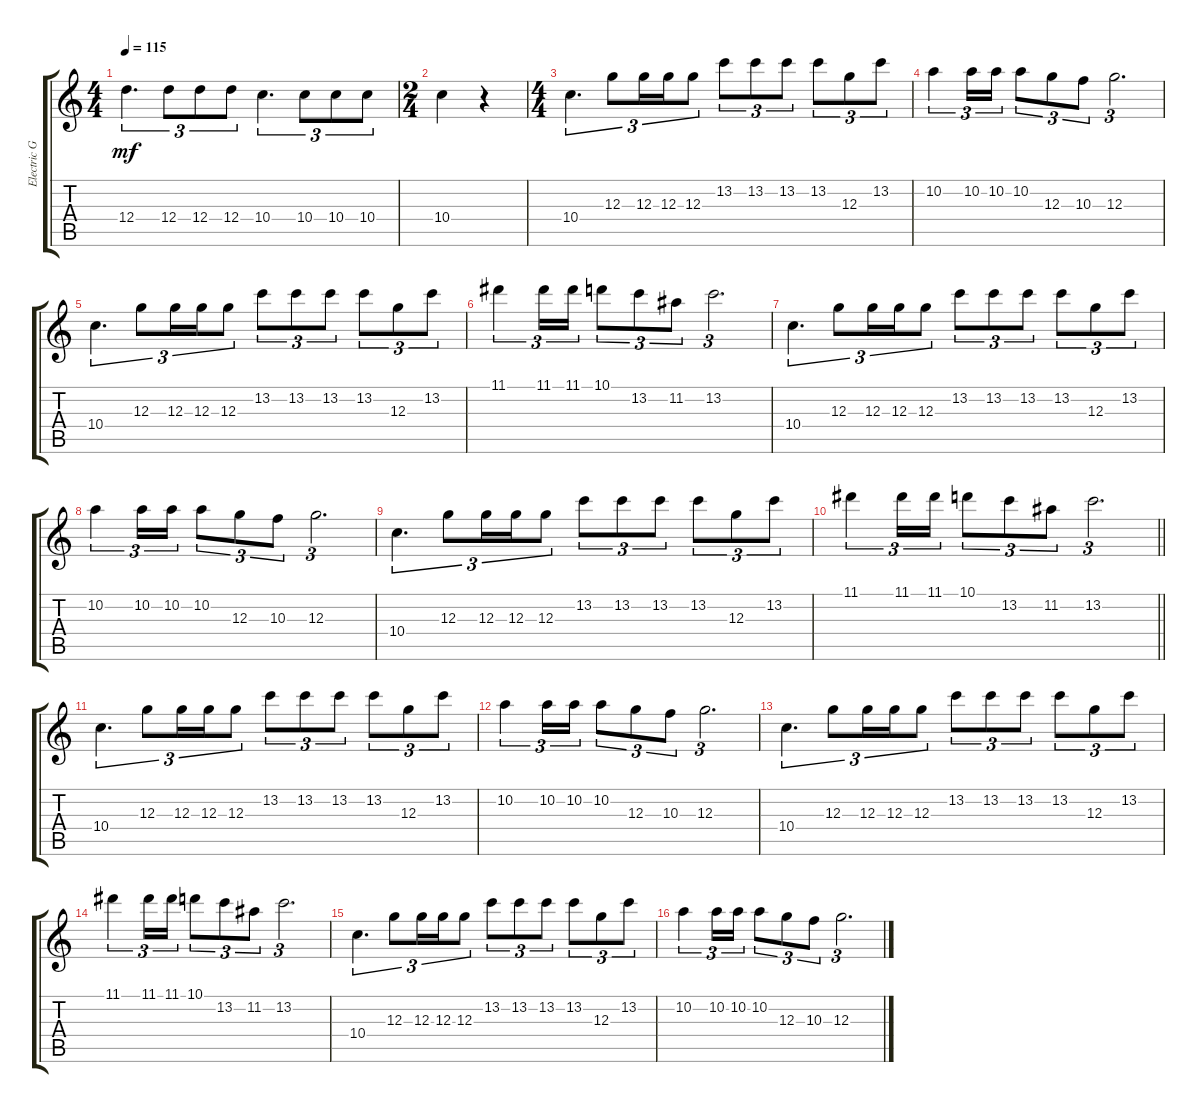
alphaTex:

\track ("Electric Guitar 1" "Electric G") {instrument distortionguitar}
\staff {score tabs}
\tuning (E4 B3 G3 D3 A2 E2) {hide}
\ts (4 4)
\tempo 115
\clef g2
\ks c
12.4.4{d tu (3 2) dy mf} 12.4.8{tu (3 2)} 12.4.8{tu (3 2)} 12.4.8{tu (3 2)} 10.4.4{d tu (3 2)} 10.4.8{tu (3 2)} 10.4.8{tu (3 2)} 10.4.8{tu (3 2)} |
\ts (2 4)
10.4.4 r.4 |
\ts (4 4)
10.4.4{d tu (3 2)} 12.3.8{tu (3 2)} 12.3.16{tu (3 2)} 12.3.16{tu (3 2)} 12.3.8{tu (3 2)} 13.2.8{tu (3 2)} 13.2.8{tu (3 2)} 13.2.8{tu (3 2)} 13.2.8{tu (3 2)} 12.3.8{tu (3 2)} 13.2.8{tu (3 2)} |
10.2.4{tu (3 2)} 10.2.16{tu (3 2)} 10.2.16{tu (3 2)} 10.2.8{tu (3 2)} 12.3.8{tu (3 2)} 10.3.8{tu (3 2)} 12.3.2{d tu (3 2)} |
10.4.4{d tu (3 2)} 12.3.8{tu (3 2)} 12.3.16{tu (3 2)} 12.3.16{tu (3 2)} 12.3.8{tu (3 2)} 13.2.8{tu (3 2)} 13.2.8{tu (3 2)} 13.2.8{tu (3 2)} 13.2.8{tu (3 2)} 12.3.8{tu (3 2)} 13.2.8{tu (3 2)} |
11.1.4{tu (3 2)} 11.1.16{tu (3 2)} 11.1.16{tu (3 2)} 10.1.8{tu (3 2)} 13.2.8{tu (3 2)} 11.2.8{tu (3 2)} 13.2.2{d tu (3 2)} |
10.4.4{d tu (3 2)} 12.3.8{tu (3 2)} 12.3.16{tu (3 2)} 12.3.16{tu (3 2)} 12.3.8{tu (3 2)} 13.2.8{tu (3 2)} 13.2.8{tu (3 2)} 13.2.8{tu (3 2)} 13.2.8{tu (3 2)} 12.3.8{tu (3 2)} 13.2.8{tu (3 2)} |
10.2.4{tu (3 2)} 10.2.16{tu (3 2)} 10.2.16{tu (3 2)} 10.2.8{tu (3 2)} 12.3.8{tu (3 2)} 10.3.8{tu (3 2)} 12.3.2{d tu (3 2)} |
10.4.4{d tu (3 2)} 12.3.8{tu (3 2)} 12.3.16{tu (3 2)} 12.3.16{tu (3 2)} 12.3.8{tu (3 2)} 13.2.8{tu (3 2)} 13.2.8{tu (3 2)} 13.2.8{tu (3 2)} 13.2.8{tu (3 2)} 12.3.8{tu (3 2)} 13.2.8{tu (3 2)} |
\barLineRight lightlight
11.1.4{tu (3 2)} 11.1.16{tu (3 2)} 11.1.16{tu (3 2)} 10.1.8{tu (3 2)} 13.2.8{tu (3 2)} 11.2.8{tu (3 2)} 13.2.2{d tu (3 2)} |
10.4.4{d tu (3 2)} 12.3.8{tu (3 2)} 12.3.16{tu (3 2)} 12.3.16{tu (3 2)} 12.3.8{tu (3 2)} 13.2.8{tu (3 2)} 13.2.8{tu (3 2)} 13.2.8{tu (3 2)} 13.2.8{tu (3 2)} 12.3.8{tu (3 2)} 13.2.8{tu (3 2)} |
10.2.4{tu (3 2)} 10.2.16{tu (3 2)} 10.2.16{tu (3 2)} 10.2.8{tu (3 2)} 12.3.8{tu (3 2)} 10.3.8{tu (3 2)} 12.3.2{d tu (3 2)} |
10.4.4{d tu (3 2)} 12.3.8{tu (3 2)} 12.3.16{tu (3 2)} 12.3.16{tu (3 2)} 12.3.8{tu (3 2)} 13.2.8{tu (3 2)} 13.2.8{tu (3 2)} 13.2.8{tu (3 2)} 13.2.8{tu (3 2)} 12.3.8{tu (3 2)} 13.2.8{tu (3 2)} |
11.1.4{tu (3 2)} 11.1.16{tu (3 2)} 11.1.16{tu (3 2)} 10.1.8{tu (3 2)} 13.2.8{tu (3 2)} 11.2.8{tu (3 2)} 13.2.2{d tu (3 2)} |
10.4.4{d tu (3 2)} 12.3.8{tu (3 2)} 12.3.16{tu (3 2)} 12.3.16{tu (3 2)} 12.3.8{tu (3 2)} 13.2.8{tu (3 2)} 13.2.8{tu (3 2)} 13.2.8{tu (3 2)} 13.2.8{tu (3 2)} 12.3.8{tu (3 2)} 13.2.8{tu (3 2)} |
10.2.4{tu (3 2)} 10.2.16{tu (3 2)} 10.2.16{tu (3 2)} 10.2.8{tu (3 2)} 12.3.8{tu (3 2)} 10.3.8{tu (3 2)} 12.3.2{d tu (3 2)}
